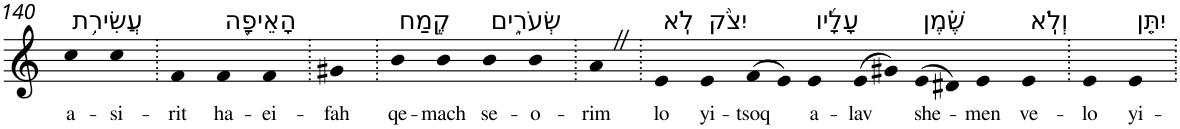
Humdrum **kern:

**kern	**text
*part1	*part1
*staff1	*staff1
*I"Piano	*
*I'Pno	*
!!LO:PB:g=z
*clefG2	*
*k[]	*
=140	=140
!LO:TX:a:t=עֲשִׂירִ֥ת	!
!	!LO:LY:b
4cc	a-
!	!LO:LY:b
4cc	-si-
=141.	=141.
!	!LO:LY:b
4f	-rit
!LO:TX:a:t=הָאֵיפָ֖ה	!
!	!LO:LY:b
4f	ha-
!	!LO:LY:b
4f	-ei-
=142.	=142.
!	!LO:LY:b
4g#X	-fah
=143.	=143.
!LO:TX:a:t=קֶ֣מַח	!
!	!LO:LY:b
4b	qe-
!	!LO:LY:b
4b	-mach
!LO:TX:a:t=שְׂעֹרִ֑ים	!
!	!LO:LY:b
4b	se-
!	!LO:LY:b
4b	-o-
=144.	=144.
!	!LO:LY:b
4aZ	-rim
=145.	=145.
!LO:TX:a:t=לֹֽא	!
!	!LO:LY:b
4e	lo
!LO:TX:a:t=יִצֹ֨ק	!
!	!LO:LY:b
4e	yi-
!	!LO:LY:b
(>8f	-tsoq
8e)	.
!LO:TX:a:t=עָלָ֜יו	!
!	!LO:LY:b
4e	a-
!	!LO:LY:b
(>8e	-lav
8g#X)	.
!LO:TX:a:t=שֶׁ֗מֶן	!
!	!LO:LY:b
(>8e	she-
8d#X)	.
!	!LO:LY:b
4e	-men
!LO:TX:a:t=וְלֹֽא	!
!	!LO:LY:b
4e	ve-
=146.	=146.
!	!LO:LY:b
4e	-lo
!LO:TX:a:t=יִתֵּ֤ן	!
!	!LO:LY:b
4e	yi-
=.	=.
*-	*-
